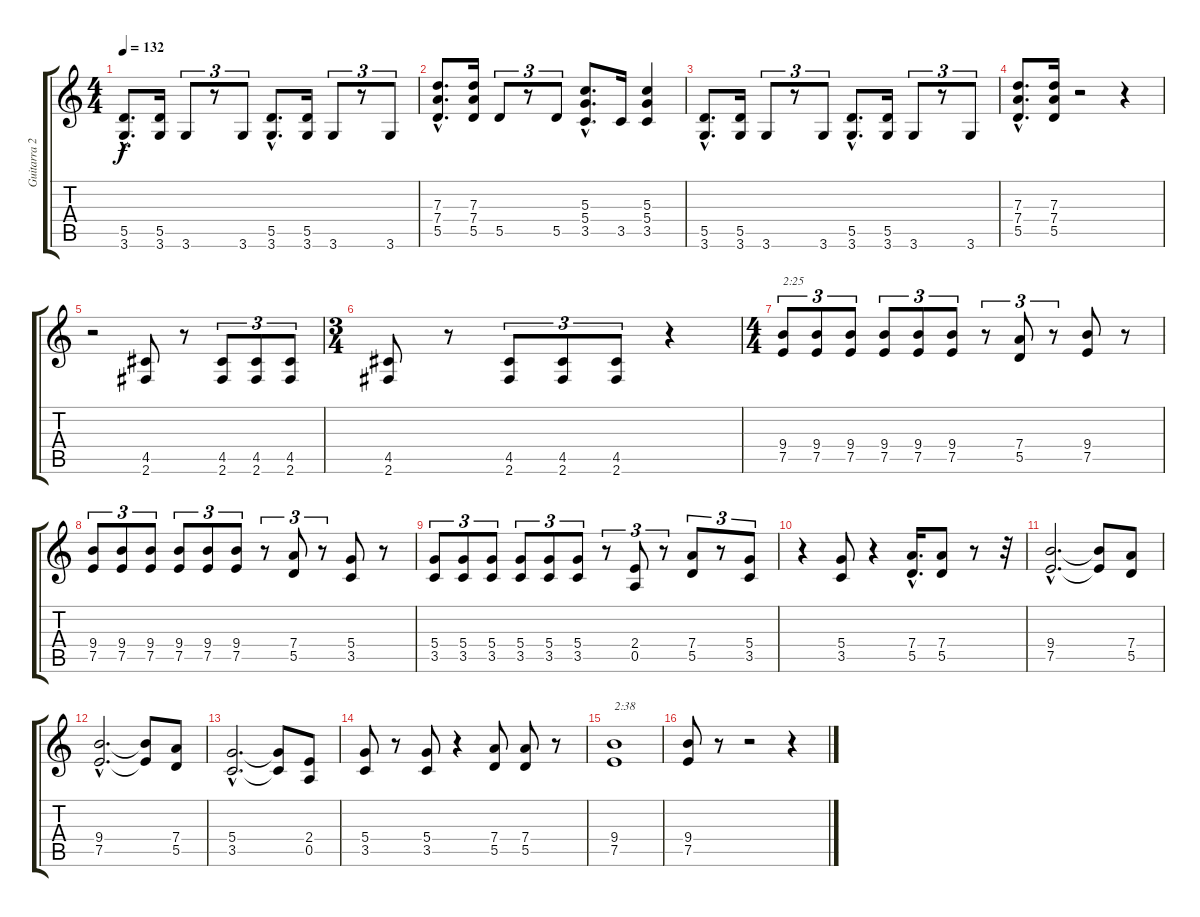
\track ("Guitarra 2" "Guitarra 2") {instrument distortionguitar}
\staff {score tabs}
\tuning (E4 B3 G3 D3 A2 E2) {hide}
\ts (4 4)
\tempo 132
\clef g2
\ks c
(5.5{hac} 3.6{hac}).8{d dy f} (5.5 3.6).16 3.6.8{tu (3 2)} r.8{tu (3 2)} 3.6.8{tu (3 2)} (5.5{hac} 3.6{hac}).8{d} (5.5 3.6).16 3.6.8{tu (3 2)} r.8{tu (3 2)} 3.6.8{tu (3 2)} |
(7.3{hac} 7.4{hac} 5.5{hac}).8{d} (7.3 7.4 5.5).16 5.5.8{tu (3 2)} r.8{tu (3 2)} 5.5.8{tu (3 2)} (5.3{hac} 5.4{hac} 3.5{hac}).8{d} 3.5.16 (5.3 5.4 3.5).4 |
(5.5{hac} 3.6{hac}).8{d} (5.5 3.6).16 3.6.8{tu (3 2)} r.8{tu (3 2)} 3.6.8{tu (3 2)} (5.5{hac} 3.6{hac}).8{d} (5.5 3.6).16 3.6.8{tu (3 2)} r.8{tu (3 2)} 3.6.8{tu (3 2)} |
(7.3{hac} 7.4{hac} 5.5{hac}).8{d} (7.3 7.4 5.5).16 r.2 r.4 |
r.2 (4.5 2.6).8 r.8 (4.5 2.6).8{tu (3 2)} (4.5 2.6).8{tu (3 2)} (4.5 2.6).8{tu (3 2)} |
\ts (3 4)
(4.5 2.6).8 r.8 (4.5 2.6).8{tu (3 2)} (4.5 2.6).8{tu (3 2)} (4.5 2.6).8{tu (3 2)} r.4 |
\ts (4 4)
(9.4 7.5).8{tu (3 2) txt "2:25"} (9.4 7.5).8{tu (3 2)} (9.4 7.5).8{tu (3 2)} (9.4 7.5).8{tu (3 2)} (9.4 7.5).8{tu (3 2)} (9.4 7.5).8{tu (3 2)} r.8{tu (3 2)} (7.4 5.5).8{tu (3 2)} r.8{tu (3 2)} (9.4 7.5).8 r.8 |
(9.4 7.5).8{tu (3 2)} (9.4 7.5).8{tu (3 2)} (9.4 7.5).8{tu (3 2)} (9.4 7.5).8{tu (3 2)} (9.4 7.5).8{tu (3 2)} (9.4 7.5).8{tu (3 2)} r.8{tu (3 2)} (7.4 5.5).8{tu (3 2)} r.8{tu (3 2)} (5.4 3.5).8 r.8 |
(5.4 3.5).8{tu (3 2)} (5.4 3.5).8{tu (3 2)} (5.4 3.5).8{tu (3 2)} (5.4 3.5).8{tu (3 2)} (5.4 3.5).8{tu (3 2)} (5.4 3.5).8{tu (3 2)} r.8{tu (3 2)} (2.4 0.5).8{tu (3 2)} r.8{tu (3 2)} (7.4 5.5).8{tu (3 2)} r.8{tu (3 2)} (5.4 3.5).8{tu (3 2)} |
r.4 (5.4 3.5).8 r.4 (7.4{hac} 5.5{hac}).16{d} (7.4 5.5).8 r.8 r.32 |
(9.4{hac} 7.5{hac}).2{d} (9.4{t} 7.5{t}).8 (7.4 5.5).8 |
(9.4{hac} 7.5{hac}).2{d} (9.4{t} 7.5{t}).8 (7.4 5.5).8 |
(5.4{hac} 3.5{hac}).2{d} (5.4{t} 3.5{t}).8 (2.4 0.5).8 |
(5.4 3.5).8 r.8 (5.4 3.5).8 r.4 (7.4 5.5).8 (7.4 5.5).8 r.8 |
(9.4 7.5).1{txt "2:38"} |
(9.4 7.5).8 r.8 r.2 r.4
